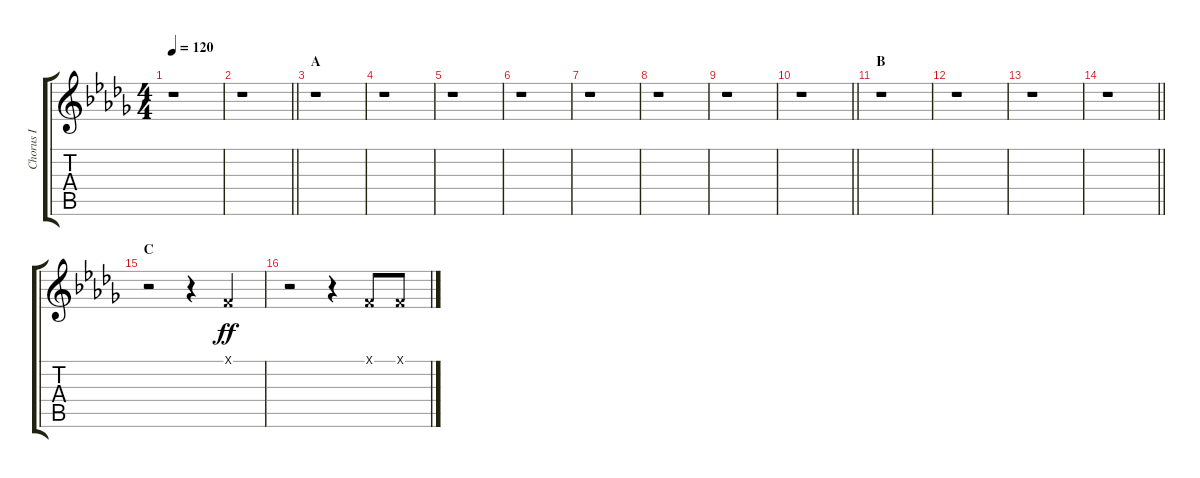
\track ("Chorus I" "Chorus I") {instrument voiceoohs}
\staff {score tabs}
\tuning (Eb4 Bb3 Gb3 Db3 Ab2 Db2) {hide}
\ts (4 4)
\tempo 120
\clef g2
\ks db
r.1{dy ff} |
\barLineRight lightlight
r.1 |
\section ("" "A")
r.1 |
r.1 |
r.1 |
r.1 |
r.1 |
r.1 |
r.1 |
\barLineRight lightlight
r.1 |
\section ("" "B")
r.1 |
r.1 |
r.1 |
\barLineRight lightlight
r.1 |
\section ("" "C")
r.2 r.4 2.1{x}.4 |
r.2 r.4 2.1{x}.8 2.1{x}.8
